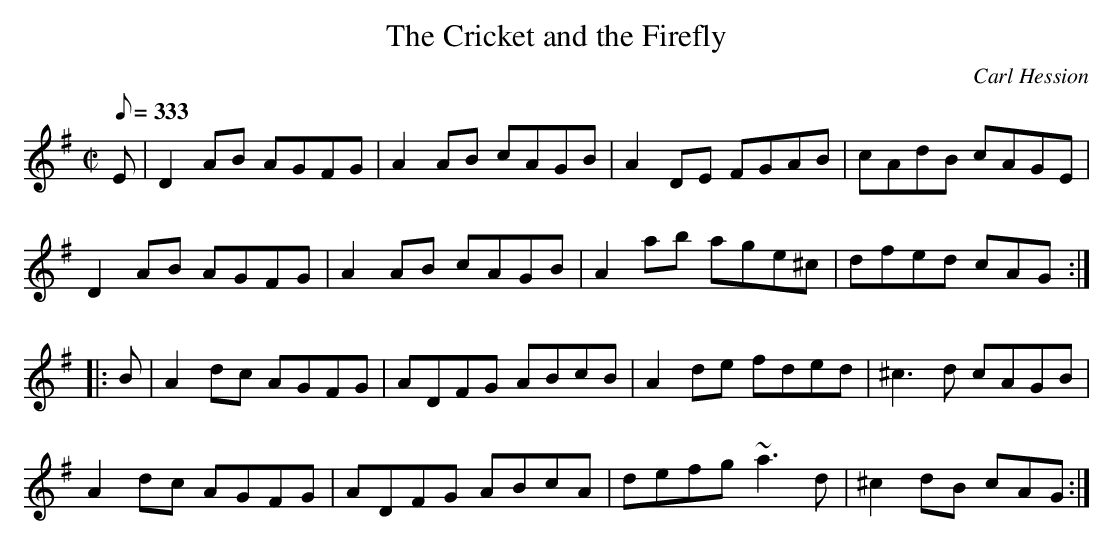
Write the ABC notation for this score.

X:1
T:The Cricket and the Firefly
C:Carl Hession
L:1/8
Q:333
M:C|
K:Dmix
E|D2 AB AGFG |A2 AB cAGB|A2 DE FGAB|cAdB cAGE|
D2 AB AGFG |A2 AB cAGB|A2 ab age^c|dfed cAG:|
|:B|A2 dc AGFG|ADFG ABcB|A2 de fded|^c3 d cAGB|
A2 dc AGFG|ADFG ABcA|defg ~a3 d|^c2 dB cAG:|
